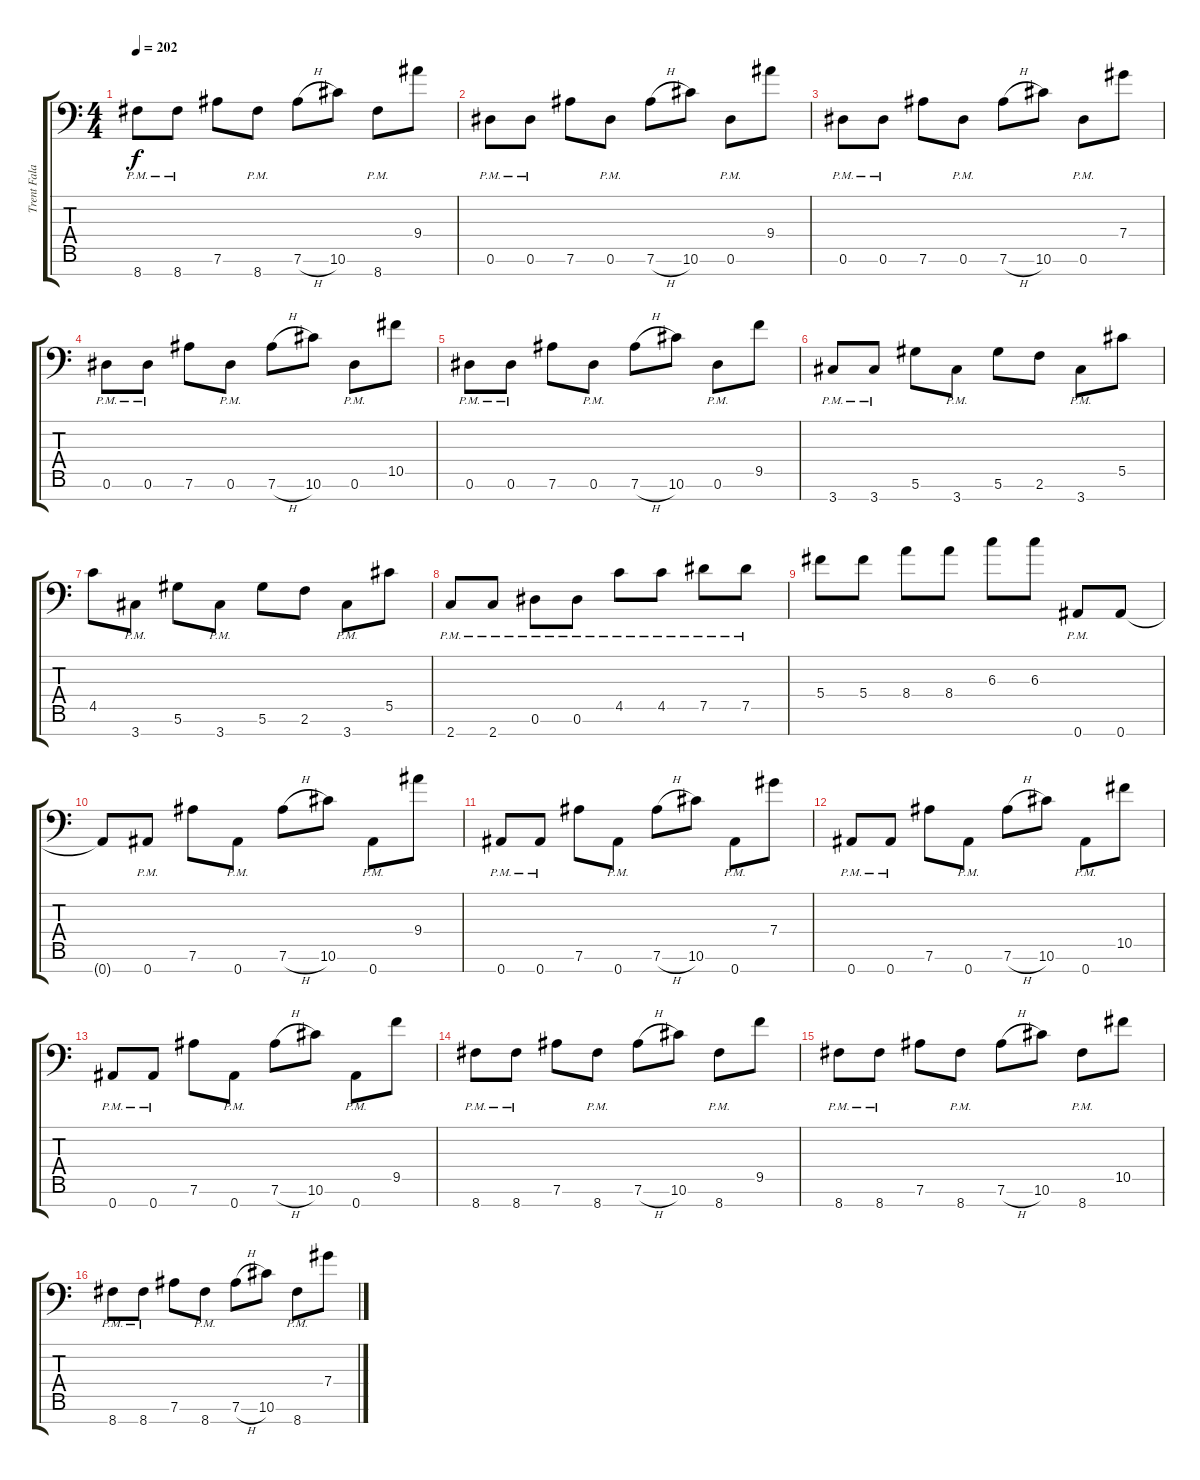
\track ("Trent Falafel" "Trent Fala") {instrument distortionguitar}
\staff {score tabs}
\tuning (Eb4 Bb3 Gb3 Db3 Ab2 Eb2 Bb1) {hide}
\ts (4 4)
\tempo 202
\clef f4
\ks c
8.7{pm}.8{dy f} 8.7{pm}.8 7.6.8 8.7{pm}.8 7.6{h}.8 10.6.8 8.7{pm}.8 9.4.8 |
0.6{pm}.8 0.6{pm}.8 7.6.8 0.6{pm}.8 7.6{h}.8 10.6.8 0.6{pm}.8 9.4.8 |
0.6{pm}.8 0.6{pm}.8 7.6.8 0.6{pm}.8 7.6{h}.8 10.6.8 0.6{pm}.8 7.4.8 |
0.6{pm}.8 0.6{pm}.8 7.6.8 0.6{pm}.8 7.6{h}.8 10.6.8 0.6{pm}.8 10.5.8 |
0.6{pm}.8 0.6{pm}.8 7.6.8 0.6{pm}.8 7.6{h}.8 10.6.8 0.6{pm}.8 9.5.8 |
3.7{pm}.8 3.7{pm}.8 5.6.8 3.7{pm}.8 5.6.8 2.6.8 3.7{pm}.8 5.5.8 |
4.5.8 3.7{pm}.8 5.6.8 3.7{pm}.8 5.6.8 2.6.8 3.7{pm}.8 5.5.8 |
2.7{pm}.8 2.7{pm}.8 0.6{pm}.8 0.6{pm}.8 4.5{pm}.8 4.5{pm}.8 7.5{pm}.8 7.5{pm}.8 |
5.4.8 5.4.8 8.4.8 8.4.8 6.3.8 6.3.8 0.7{pm}.8 0.7.8 |
0.7{t}.8 0.7{pm}.8 7.6.8 0.7{pm}.8 7.6{h}.8 10.6.8 0.7{pm}.8 9.4.8 |
0.7{pm}.8 0.7{pm}.8 7.6.8 0.7{pm}.8 7.6{h}.8 10.6.8 0.7{pm}.8 7.4.8 |
0.7{pm}.8 0.7{pm}.8 7.6.8 0.7{pm}.8 7.6{h}.8 10.6.8 0.7{pm}.8 10.5.8 |
0.7{pm}.8 0.7{pm}.8 7.6.8 0.7{pm}.8 7.6{h}.8 10.6.8 0.7{pm}.8 9.5.8 |
8.7{pm}.8 8.7{pm}.8 7.6.8 8.7{pm}.8 7.6{h}.8 10.6.8 8.7{pm}.8 9.5.8 |
8.7{pm}.8 8.7{pm}.8 7.6.8 8.7{pm}.8 7.6{h}.8 10.6.8 8.7{pm}.8 10.5.8 |
8.7{pm}.8 8.7{pm}.8 7.6.8 8.7{pm}.8 7.6{h}.8 10.6.8 8.7{pm}.8 7.4.8
